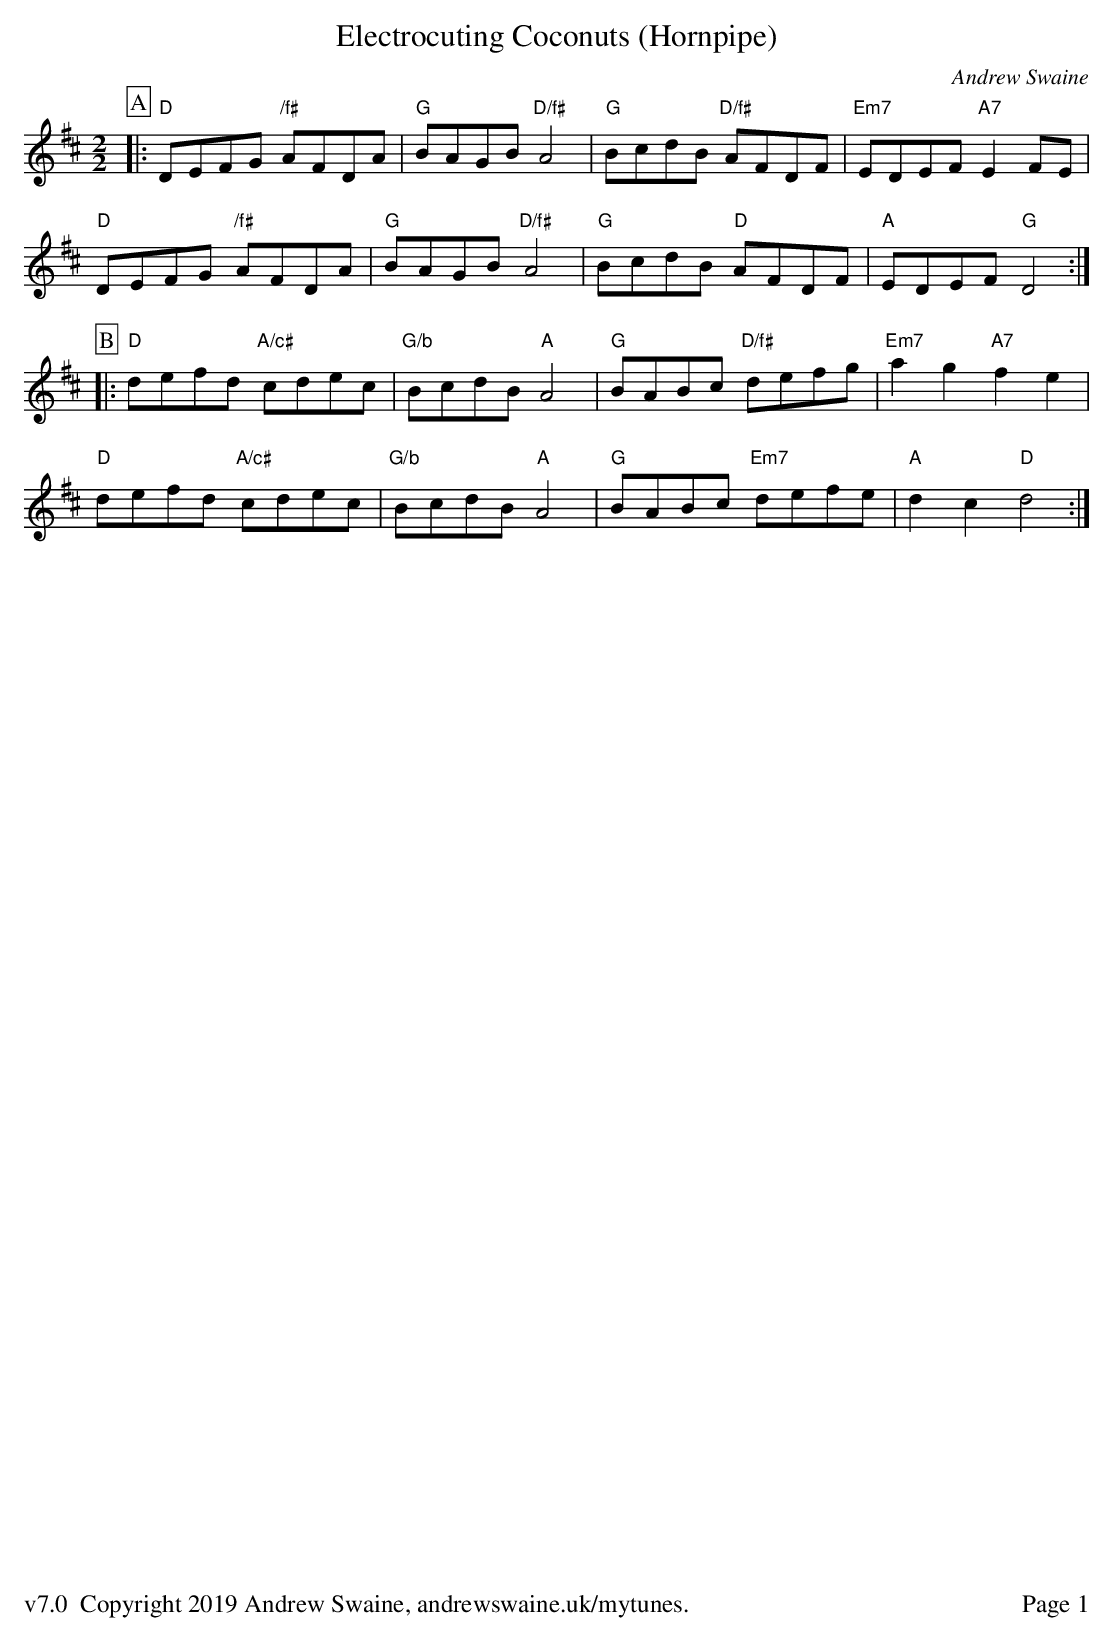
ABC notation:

X:1
T:Electrocuting Coconuts (Hornpipe)
C:Andrew Swaine
M:2/2
K:D
L:1/8
P:A
|:"D"DEFG "/f#"AFDA|"G"BAGB "D/f#"A4|"G"BcdB "D/f#"AFDF|"Em7"EDEF "A7"E2FE|
"D"DEFG "/f#"AFDA|"G"BAGB "D/f#"A4|"G"BcdB "D"AFDF|"A"EDEF "G"D4:|
P:B
|:"D"defd "A/c#"cdec|"G/b"BcdB "A"A4|"G"BABc "D/f#"defg|"Em7"a2g2 "A7"f2e2|
"D"defd "A/c#"cdec|"G/b"BcdB "A"A4|"G"BABc "Em7"defe|"A"d2c2 "D"d4:|
